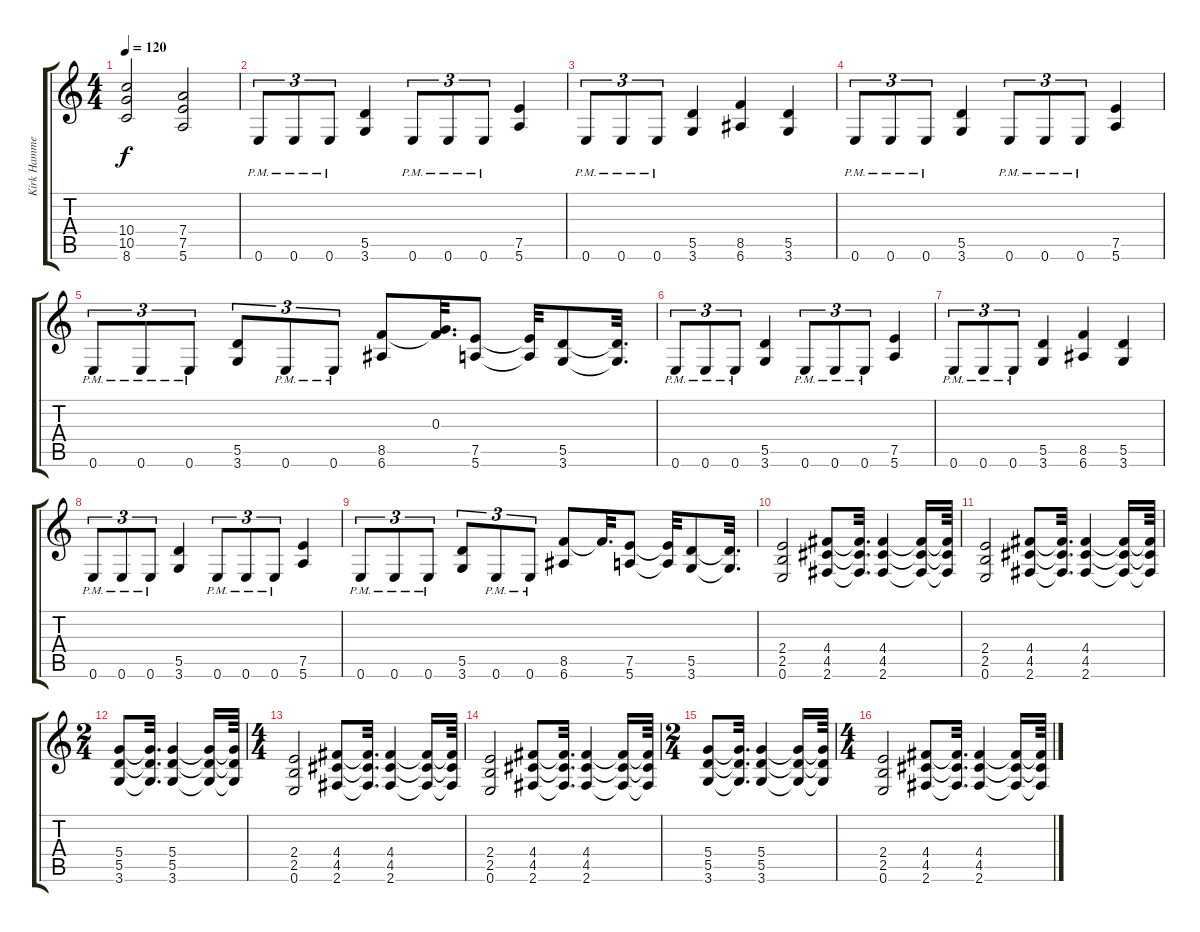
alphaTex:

\track ("Kirk Hammet" "Kirk Hamme") {instrument distortionguitar}
\staff {score tabs}
\tuning (E4 B3 G3 D3 A2 E2) {hide}
\ts (4 4)
\tempo 120
\clef g2
\ks c
(10.4 10.5 8.6).2{dy f} (7.4 7.5 5.6).2 |
0.6{pm}.8{tu (3 2)} 0.6{pm}.8{tu (3 2)} 0.6{pm}.8{tu (3 2)} (5.5 3.6).4 0.6{pm}.8{tu (3 2)} 0.6{pm}.8{tu (3 2)} 0.6{pm}.8{tu (3 2)} (7.5 5.6).4 |
0.6{pm}.8{tu (3 2)} 0.6{pm}.8{tu (3 2)} 0.6{pm}.8{tu (3 2)} (5.5 3.6).4 (8.5 6.6).4 (5.5 3.6).4 |
0.6{pm}.8{tu (3 2)} 0.6{pm}.8{tu (3 2)} 0.6{pm}.8{tu (3 2)} (5.5 3.6).4 0.6{pm}.8{tu (3 2)} 0.6{pm}.8{tu (3 2)} 0.6{pm}.8{tu (3 2)} (7.5 5.6).4 |
0.6{pm}.8{tu (3 2)} 0.6{pm}.8{tu (3 2)} 0.6{pm}.8{tu (3 2)} (5.5 3.6).8{tu (3 2)} 0.6{pm}.8{tu (3 2)} 0.6{pm}.8{tu (3 2)} (8.5 6.6).8 (0.3 8.5{t}).32{d} (7.5 5.6).8 (7.5{t} 5.6{t}).32 (5.5 3.6).8 (5.5{t} 3.6{t}).32{d} |
0.6{pm}.8{tu (3 2)} 0.6{pm}.8{tu (3 2)} 0.6{pm}.8{tu (3 2)} (5.5 3.6).4 0.6{pm}.8{tu (3 2)} 0.6{pm}.8{tu (3 2)} 0.6{pm}.8{tu (3 2)} (7.5 5.6).4 |
0.6{pm}.8{tu (3 2)} 0.6{pm}.8{tu (3 2)} 0.6{pm}.8{tu (3 2)} (5.5 3.6).4 (8.5 6.6).4 (5.5 3.6).4 |
0.6{pm}.8{tu (3 2)} 0.6{pm}.8{tu (3 2)} 0.6{pm}.8{tu (3 2)} (5.5 3.6).4 0.6{pm}.8{tu (3 2)} 0.6{pm}.8{tu (3 2)} 0.6{pm}.8{tu (3 2)} (7.5 5.6).4 |
0.6{pm}.8{tu (3 2)} 0.6{pm}.8{tu (3 2)} 0.6{pm}.8{tu (3 2)} (5.5 3.6).8{tu (3 2)} 0.6{pm}.8{tu (3 2)} 0.6{pm}.8{tu (3 2)} (8.5 6.6).8 8.5{t}.32{d} (7.5 5.6).8 (7.5{t} 5.6{t}).32 (5.5 3.6).8 (5.5{t} 3.6{t}).32{d} |
(2.4 2.5 0.6).2 (4.4 4.5 2.6).8 (4.4{t} 4.5{t} 2.6{t}).32{d} (4.4 4.5 2.6).4 (4.4{t} 4.5{t} 2.6{t}).16 (4.4{t} 4.5{t} 2.6{t}).64 |
(2.4 2.5 0.6).2 (4.4 4.5 2.6).8 (4.4{t} 4.5{t} 2.6{t}).32{d} (4.4 4.5 2.6).4 (4.4{t} 4.5{t} 2.6{t}).16 (4.4{t} 4.5{t} 2.6{t}).64 |
\ts (2 4)
(5.4 5.5 3.6).8 (5.4{t} 5.5{t} 3.6{t}).32{d} (5.4 5.5 3.6).4 (5.4{t} 5.5{t} 3.6{t}).16 (5.4{t} 5.5{t} 3.6{t}).64 |
\ts (4 4)
(2.4 2.5 0.6).2 (4.4 4.5 2.6).8 (4.4{t} 4.5{t} 2.6{t}).32{d} (4.4 4.5 2.6).4 (4.4{t} 4.5{t} 2.6{t}).16 (4.4{t} 4.5{t} 2.6{t}).64 |
(2.4 2.5 0.6).2 (4.4 4.5 2.6).8 (4.4{t} 4.5{t} 2.6{t}).32{d} (4.4 4.5 2.6).4 (4.4{t} 4.5{t} 2.6{t}).16 (4.4{t} 4.5{t} 2.6{t}).64 |
\ts (2 4)
(5.4 5.5 3.6).8 (5.4{t} 5.5{t} 3.6{t}).32{d} (5.4 5.5 3.6).4 (5.4{t} 5.5{t} 3.6{t}).16 (5.4{t} 5.5{t} 3.6{t}).64 |
\ts (4 4)
(2.4 2.5 0.6).2 (4.4 4.5 2.6).8 (4.4{t} 4.5{t} 2.6{t}).32{d} (4.4 4.5 2.6).4 (4.4{t} 4.5{t} 2.6{t}).16 (4.4{t} 4.5{t} 2.6{t}).64
